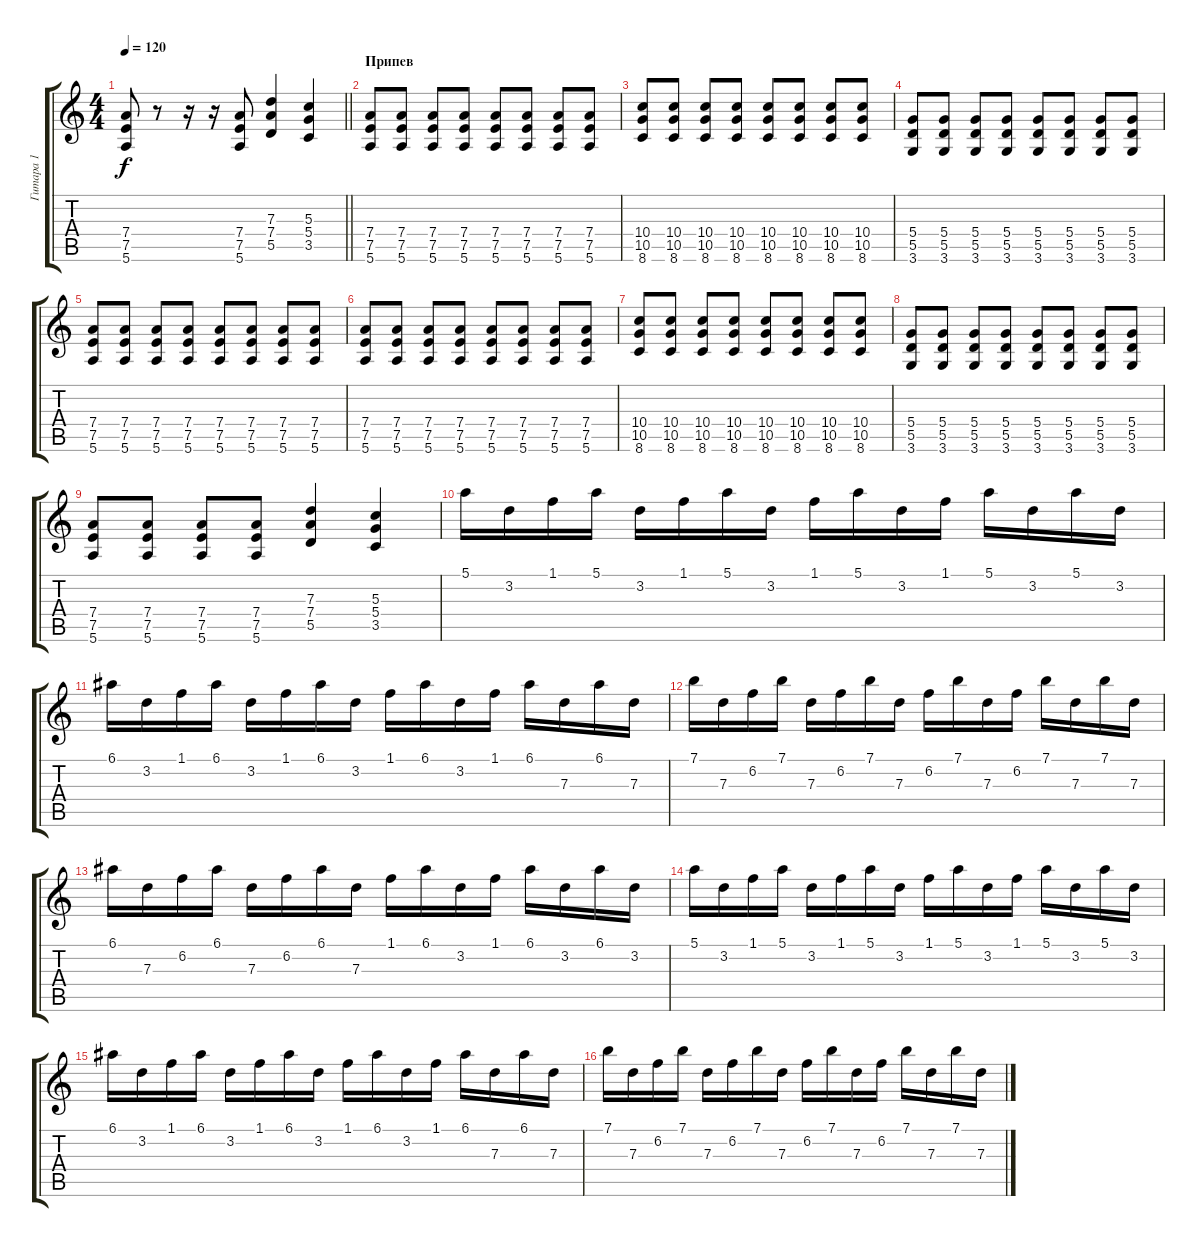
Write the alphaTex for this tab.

\track ("Гитара 1" "Гитара 1") {instrument overdrivenguitar}
\staff {score tabs}
\tuning (E4 B3 G3 D3 A2 E2) {hide}
\ts (4 4)
\tempo 120
\clef g2
\barLineRight lightlight
\ks c
(7.4 7.5 5.6).8{dy f} r.8 r.16 r.16 (7.4 7.5 5.6).8 (7.3 7.4 5.5).4 (5.3 5.4 3.5).4 |
\section ("" "Припев")
(7.4 7.5 5.6).8 (7.4 7.5 5.6).8 (7.4 7.5 5.6).8 (7.4 7.5 5.6).8 (7.4 7.5 5.6).8 (7.4 7.5 5.6).8 (7.4 7.5 5.6).8 (7.4 7.5 5.6).8 |
(10.4 10.5 8.6).8 (10.4 10.5 8.6).8 (10.4 10.5 8.6).8 (10.4 10.5 8.6).8 (10.4 10.5 8.6).8 (10.4 10.5 8.6).8 (10.4 10.5 8.6).8 (10.4 10.5 8.6).8 |
(5.4 5.5 3.6).8 (5.4 5.5 3.6).8 (5.4 5.5 3.6).8 (5.4 5.5 3.6).8 (5.4 5.5 3.6).8 (5.4 5.5 3.6).8 (5.4 5.5 3.6).8 (5.4 5.5 3.6).8 |
(7.4 7.5 5.6).8 (7.4 7.5 5.6).8 (7.4 7.5 5.6).8 (7.4 7.5 5.6).8 (7.4 7.5 5.6).8 (7.4 7.5 5.6).8 (7.4 7.5 5.6).8 (7.4 7.5 5.6).8 |
(7.4 7.5 5.6).8 (7.4 7.5 5.6).8 (7.4 7.5 5.6).8 (7.4 7.5 5.6).8 (7.4 7.5 5.6).8 (7.4 7.5 5.6).8 (7.4 7.5 5.6).8 (7.4 7.5 5.6).8 |
(10.4 10.5 8.6).8 (10.4 10.5 8.6).8 (10.4 10.5 8.6).8 (10.4 10.5 8.6).8 (10.4 10.5 8.6).8 (10.4 10.5 8.6).8 (10.4 10.5 8.6).8 (10.4 10.5 8.6).8 |
(5.4 5.5 3.6).8 (5.4 5.5 3.6).8 (5.4 5.5 3.6).8 (5.4 5.5 3.6).8 (5.4 5.5 3.6).8 (5.4 5.5 3.6).8 (5.4 5.5 3.6).8 (5.4 5.5 3.6).8 |
(7.4 7.5 5.6).8 (7.4 7.5 5.6).8 (7.4 7.5 5.6).8 (7.4 7.5 5.6).8 (7.3 7.4 5.5).4 (5.3 5.4 3.5).4 |
5.1.16{volume 16 balance 8 instrument distortionguitar} 3.2.16 1.1.16 5.1.16 3.2.16 1.1.16 5.1.16 3.2.16 1.1.16 5.1.16 3.2.16 1.1.16 5.1.16 3.2.16 5.1.16 3.2.16 |
6.1.16 3.2.16 1.1.16 6.1.16 3.2.16 1.1.16 6.1.16 3.2.16 1.1.16 6.1.16 3.2.16 1.1.16 6.1.16 7.3.16 6.1.16 7.3.16 |
7.1.16 7.3.16 6.2.16 7.1.16 7.3.16 6.2.16 7.1.16 7.3.16 6.2.16 7.1.16 7.3.16 6.2.16 7.1.16 7.3.16 7.1.16 7.3.16 |
6.1.16 7.3.16 6.2.16 6.1.16 7.3.16 6.2.16 6.1.16 7.3.16 1.1.16 6.1.16 3.2.16 1.1.16 6.1.16 3.2.16 6.1.16 3.2.16 |
5.1.16 3.2.16 1.1.16 5.1.16 3.2.16 1.1.16 5.1.16 3.2.16 1.1.16 5.1.16 3.2.16 1.1.16 5.1.16 3.2.16 5.1.16 3.2.16 |
6.1.16 3.2.16 1.1.16 6.1.16 3.2.16 1.1.16 6.1.16 3.2.16 1.1.16 6.1.16 3.2.16 1.1.16 6.1.16 7.3.16 6.1.16 7.3.16 |
7.1.16 7.3.16 6.2.16 7.1.16 7.3.16 6.2.16 7.1.16 7.3.16 6.2.16 7.1.16 7.3.16 6.2.16 7.1.16 7.3.16 7.1.16 7.3.16
